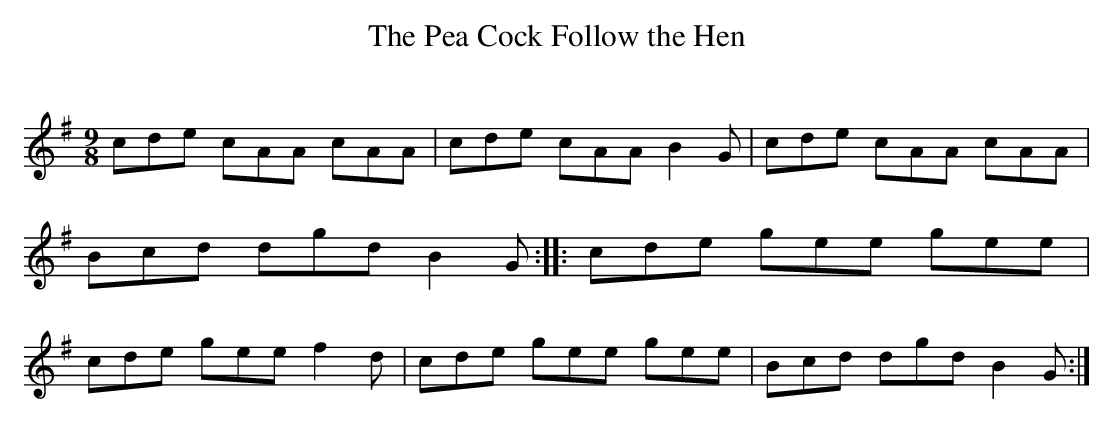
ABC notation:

X:1
T:Pea Cock Follow the Hen, The
C:
M:9/8
L:1/8
K:G
cde cAA cAA |cde cAA B2 G |cde cAA cAA |Bcd dgd B2 G ::cde gee gee |cde gee f2 d |cde gee gee |Bcd dgd B2 G :|
